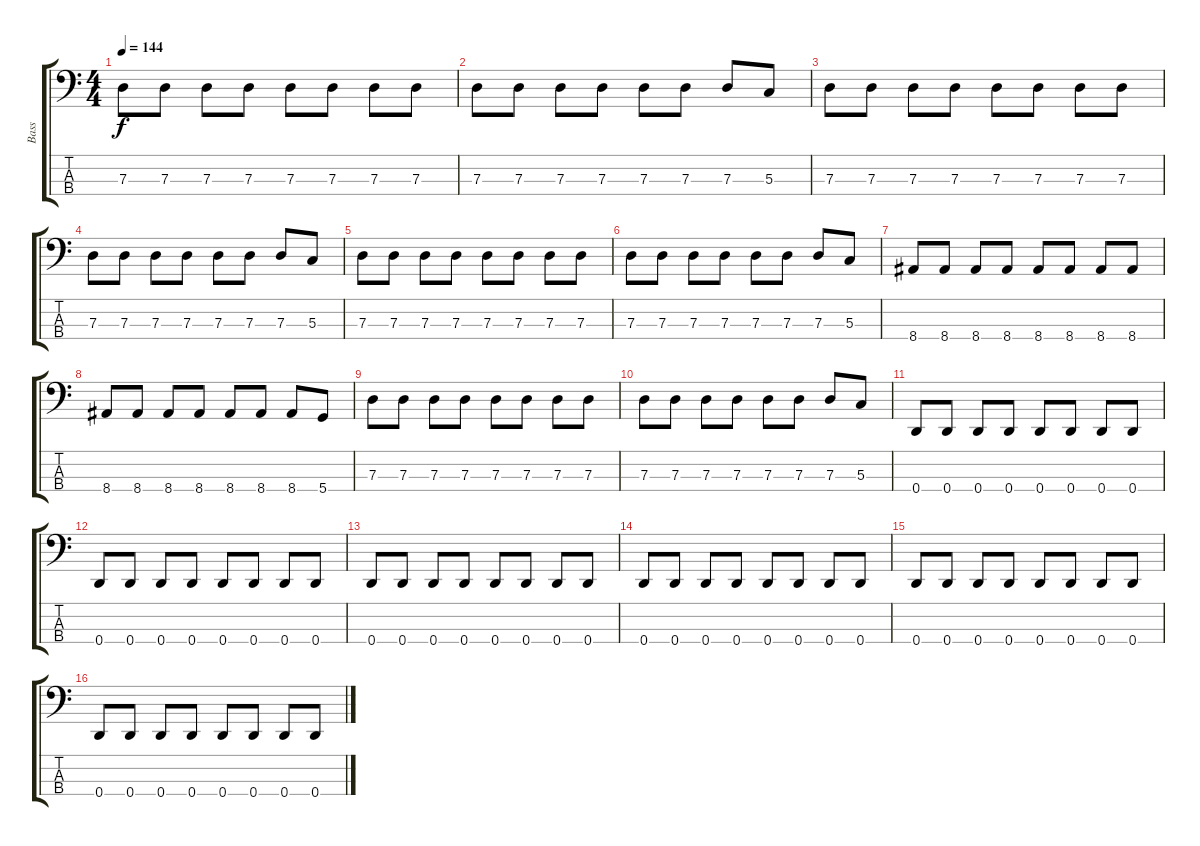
\track ("Bass" "Bass") {instrument electricbasspick}
\staff {score tabs}
\tuning (F2 C2 G1 D1) {hide}
\ts (4 4)
\tempo 144
\clef f4
\ks c
7.3.8{dy f} 7.3.8 7.3.8 7.3.8 7.3.8 7.3.8 7.3.8 7.3.8 |
7.3.8 7.3.8 7.3.8 7.3.8 7.3.8 7.3.8 7.3.8 5.3.8 |
7.3.8 7.3.8 7.3.8 7.3.8 7.3.8 7.3.8 7.3.8 7.3.8 |
7.3.8 7.3.8 7.3.8 7.3.8 7.3.8 7.3.8 7.3.8 5.3.8 |
7.3.8 7.3.8 7.3.8 7.3.8 7.3.8 7.3.8 7.3.8 7.3.8 |
7.3.8 7.3.8 7.3.8 7.3.8 7.3.8 7.3.8 7.3.8 5.3.8 |
8.4.8 8.4.8 8.4.8 8.4.8 8.4.8 8.4.8 8.4.8 8.4.8 |
8.4.8 8.4.8 8.4.8 8.4.8 8.4.8 8.4.8 8.4.8 5.4.8 |
7.3.8 7.3.8 7.3.8 7.3.8 7.3.8 7.3.8 7.3.8 7.3.8 |
7.3.8 7.3.8 7.3.8 7.3.8 7.3.8 7.3.8 7.3.8 5.3.8 |
0.4.8 0.4.8 0.4.8 0.4.8 0.4.8 0.4.8 0.4.8 0.4.8 |
0.4.8 0.4.8 0.4.8 0.4.8 0.4.8 0.4.8 0.4.8 0.4.8 |
0.4.8 0.4.8 0.4.8 0.4.8 0.4.8 0.4.8 0.4.8 0.4.8 |
0.4.8 0.4.8 0.4.8 0.4.8 0.4.8 0.4.8 0.4.8 0.4.8 |
0.4.8 0.4.8 0.4.8 0.4.8 0.4.8 0.4.8 0.4.8 0.4.8 |
0.4.8 0.4.8 0.4.8 0.4.8 0.4.8 0.4.8 0.4.8 0.4.8
